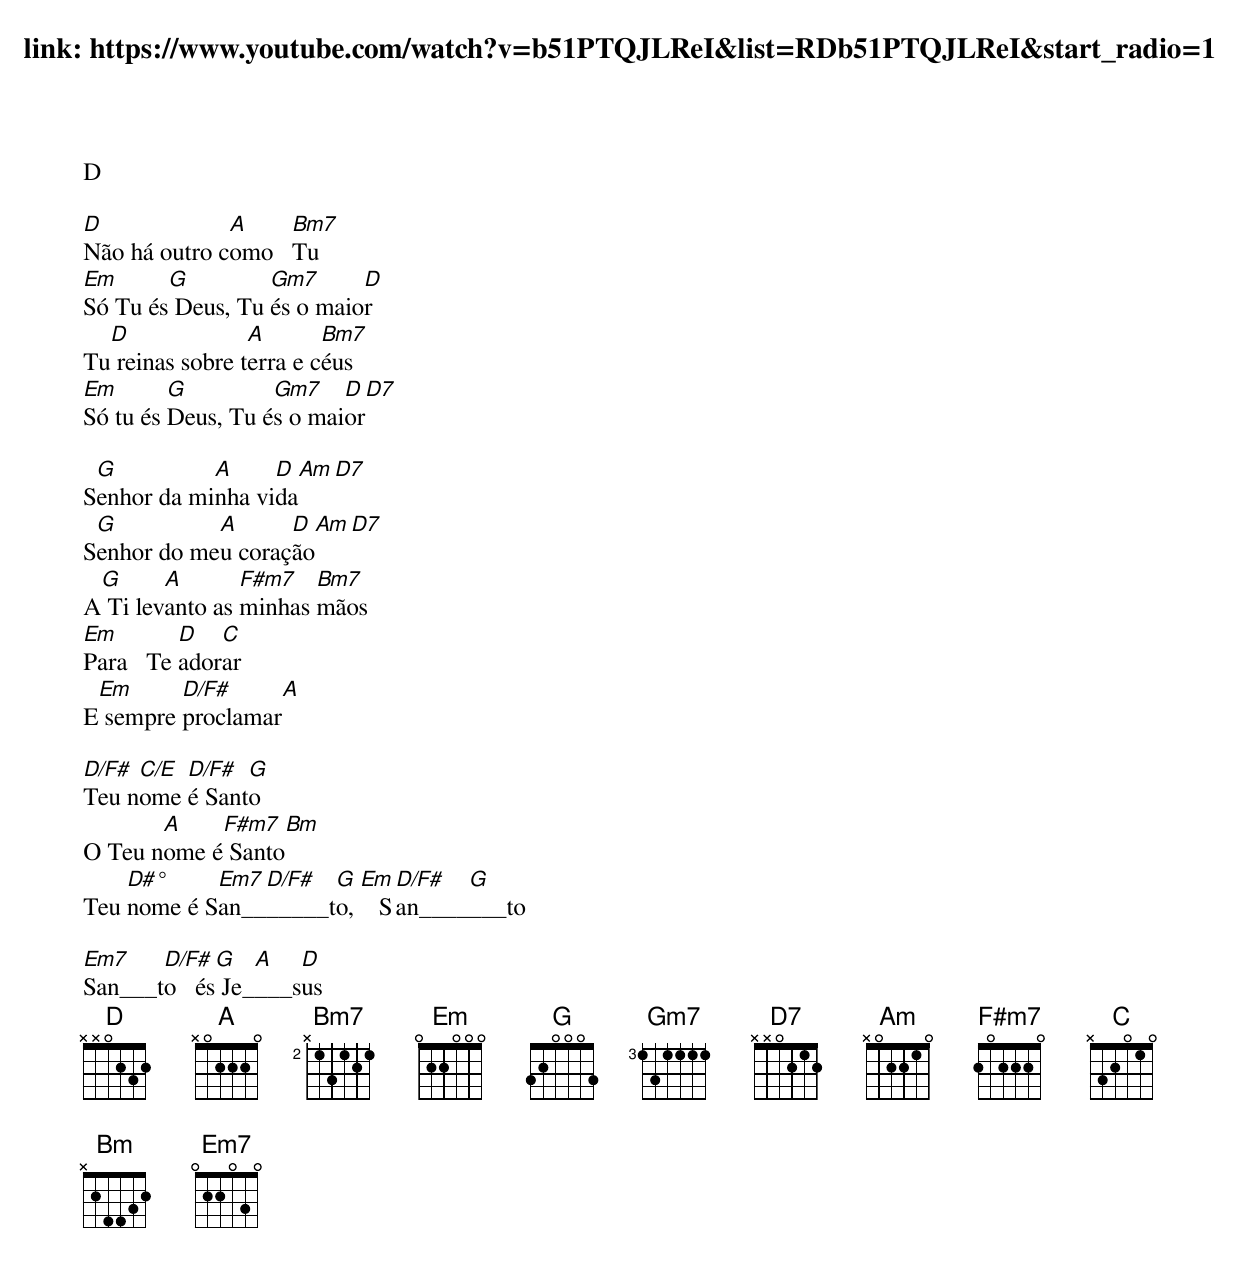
link: https://www.youtube.com/watch?v=b51PTQJLReI&list=RDb51PTQJLReI&start_radio=1


D

D             A     Bm7
Não há outro como   Tu
Em      G         Gm7      D
Só Tu és Deus, Tu és o maior
  D              A       Bm7
Tu reinas sobre terra e céus
Em       G         Gm7    D  D7
Só tu és Deus, Tu és o maior

 G          A     D   Am D7
Senhor da minha vida
 G          A      D  Am D7
Senhor do meu coração
 G      A       F#m7   Bm7
A Ti levanto as minhas mãos
Em        D   C
Para   Te adorar
 Em      D/F#      A
E sempre proclamar

D/F# C/E D/F#  G
Teu nome é Santo
       A    F#m7  Bm
O Teu nome é Santo
    D#°     Em7 D/F#  G  Em  D/F#  G
Teu nome é San_______to,    San_______to

Em7    D/F#  G   A   D
San___to   és Je____sus
